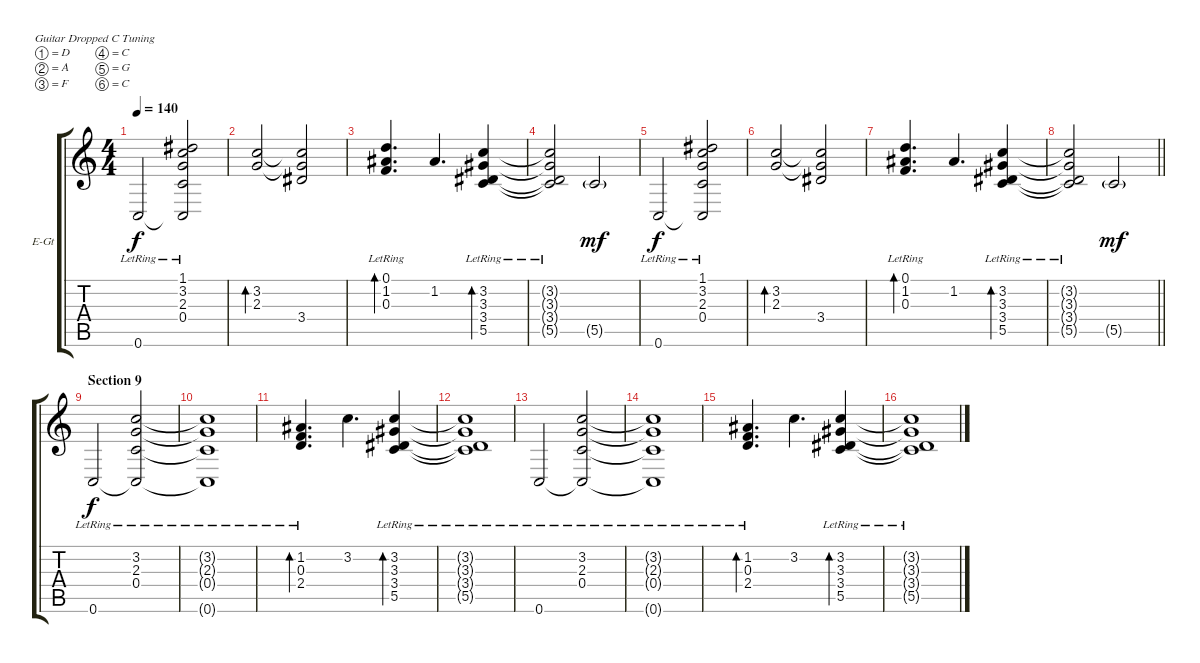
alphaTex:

\bracketExtendMode groupsimilarinstruments
\firstSystemTrackNameOrientation horizontal
\otherSystemsTrackNameOrientation horizontal
\track ("Backing" "E-Gt") {instrument electricguitarclean}
\staff {score tabs}
\tuning (D4 A3 F3 C3 G2 C2)
\ts (4 4)
\tempo 140
\clef g2
\ks c
0.6{lr}.2{dy f} (1.1 3.2 2.3 0.4 0.6{lr t}).2 |
(3.2 2.3).2{bd 120} (3.2{t} 2.3{t} 3.4).2 |
(0.1{lr} 1.2{lr} 0.3{lr}).4{d bd 120} 1.2.4{d} (3.2{lr} 3.3{lr} 3.4{lr} 5.5{lr}).4{bd 120} |
(3.2{lr t} 3.3{lr t} 3.4{lr t} 5.5{lr t}).2 5.5{g}.2{dy mf} |
0.6{lr}.2{dy f} (1.1 3.2 2.3 0.4 0.6{lr t}).2 |
(3.2 2.3).2{bd 120} (3.2{t} 2.3{t} 3.4).2 |
(0.1{lr} 1.2{lr} 0.3{lr}).4{d bd 120} 1.2.4{d} (3.2{lr} 3.3{lr} 3.4{lr} 5.5{lr}).4{bd 120} |
\barLineRight lightlight
(3.2{lr t} 3.3{lr t} 3.4{lr t} 5.5{lr t}).2 5.5{g}.2{dy mf} |
\section ("" "Section 9")
0.6{lr}.2{dy f} (3.2 2.3 0.4 0.6{lr t}).2 |
(3.2{t} 2.3{t} 0.4{t} 0.6{lr t}).1 |
(1.2{lr} 0.3{lr} 2.4).4{d bd 120} 3.2.4{d} (3.2{lr} 3.3{lr} 3.4{lr} 5.5{lr}).4{bd 120} |
(3.2{lr t} 3.3{lr t} 3.4{lr t} 5.5{lr t}).1 |
0.6{lr}.2 (3.2 2.3 0.4 0.6{lr t}).2 |
(3.2{t} 2.3{t} 0.4{t} 0.6{lr t}).1 |
(1.2{lr} 0.3{lr} 2.4).4{d bd 120} 3.2.4{d} (3.2{lr} 3.3{lr} 3.4{lr} 5.5{lr}).4{bd 120} |
(3.2{lr t} 3.3{lr t} 3.4{lr t} 5.5{lr t}).1
